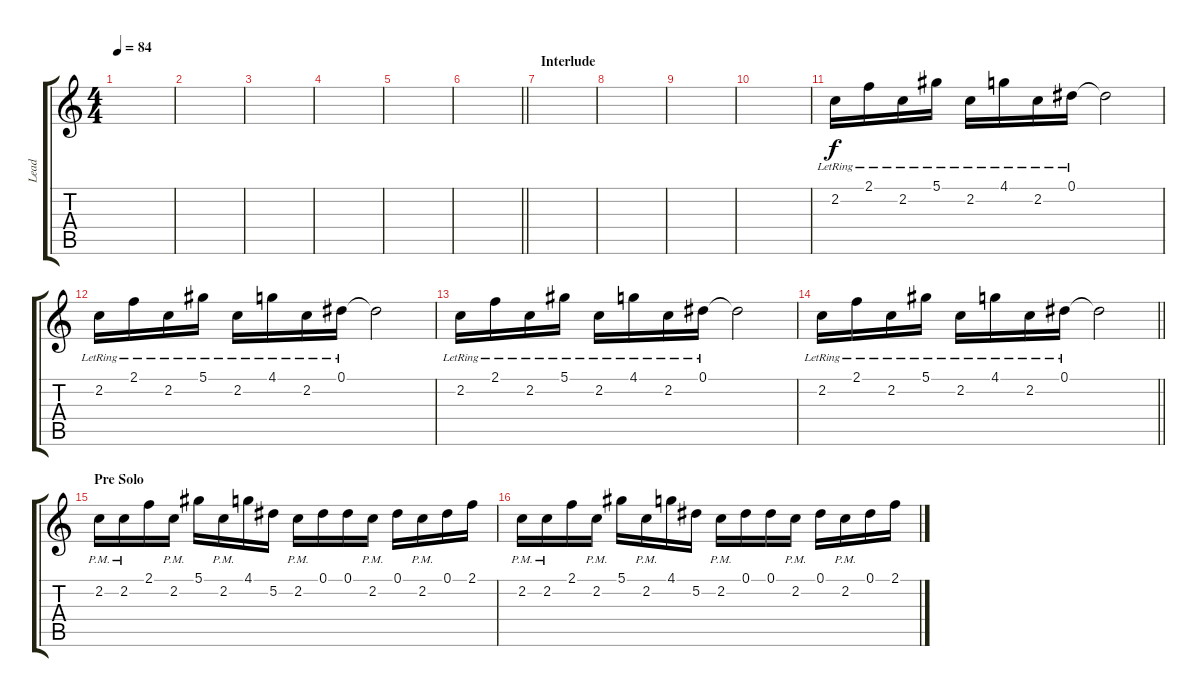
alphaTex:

\track ("Lead" "Lead") {instrument overdrivenguitar}
\staff {score tabs}
\tuning (Eb4 Bb3 Gb3 Db3 Ab2 Db2) {hide}
\ts (4 4)
\tempo 84
\clef g2
\ks c
|
|
|
|
|
\barLineRight lightlight
|
\section ("" "Interlude")
|
|
|
|
2.2{lr}.16{volume 9 instrument overdrivenguitar} 2.1{lr}.16 2.2{lr}.16 5.1{lr}.16 2.2{lr}.16 4.1{lr}.16 2.2{lr}.16 0.1{lr}.16 0.1{t}.2 |
2.2{lr}.16{volume 9 instrument overdrivenguitar} 2.1{lr}.16 2.2{lr}.16 5.1{lr}.16 2.2{lr}.16 4.1{lr}.16 2.2{lr}.16 0.1{lr}.16 0.1{t}.2 |
2.2{lr}.16{volume 9 instrument overdrivenguitar} 2.1{lr}.16 2.2{lr}.16 5.1{lr}.16 2.2{lr}.16 4.1{lr}.16 2.2{lr}.16 0.1{lr}.16 0.1{t}.2 |
\barLineRight lightlight
2.2{lr}.16{volume 9 instrument overdrivenguitar} 2.1{lr}.16 2.2{lr}.16 5.1{lr}.16 2.2{lr}.16 4.1{lr}.16 2.2{lr}.16 0.1{lr}.16 0.1{t}.2 |
\section ("" "Pre Solo")
2.2{pm}.16{volume 7 instrument overdrivenguitar} 2.2{pm}.16 2.1.16 2.2{pm}.16 5.1.16 2.2{pm}.16 4.1.16 5.2.16 2.2{pm}.16 0.1.16 0.1.16 2.2{pm}.16 0.1.16 2.2{pm}.16 0.1.16 2.1.16 |
2.2{pm}.16 2.2{pm}.16 2.1.16 2.2{pm}.16 5.1.16 2.2{pm}.16 4.1.16 5.2.16 2.2{pm}.16 0.1.16 0.1.16 2.2{pm}.16 0.1.16 2.2{pm}.16 0.1.16 2.1.16
